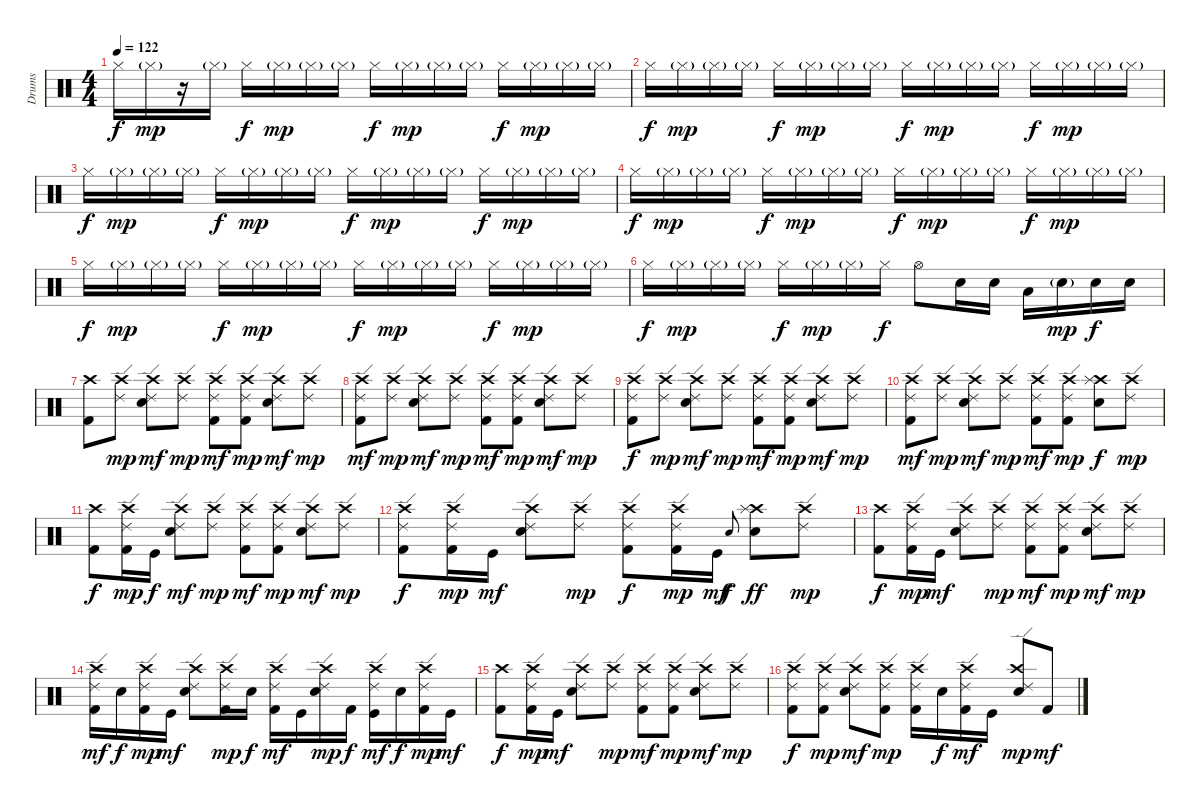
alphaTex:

\track ("Drums" "Drums") {instrument percussion}
\staff {score}
\articulation defaults
\ts (4 4)
\tempo 122
\clef neutral
\ks c "Hi-Hat (closed)".16{dy f} "Hi-Hat (closed)"{g}.16{dy mp}
r.16 "Hi-Hat (closed)"{g}.16 "Hi-Hat (closed)".16{dy f} "Hi-Hat (closed)"{g}.16{dy mp} "Hi-Hat (closed)"{g}.16 "Hi-Hat (closed)"{g}.16 "Hi-Hat (closed)".16{dy f} "Hi-Hat (closed)"{g}.16{dy mp} "Hi-Hat (closed)"{g}.16 "Hi-Hat (closed)"{g}.16 "Hi-Hat (closed)".16{dy f} "Hi-Hat (closed)"{g}.16{dy mp} "Hi-Hat (closed)"{g}.16 "Hi-Hat (closed)"{g}.16 |
"Hi-Hat (closed)".16{dy f} "Hi-Hat (closed)"{g}.16{dy mp} "Hi-Hat (closed)"{g}.16 "Hi-Hat (closed)"{g}.16 "Hi-Hat (closed)".16{dy f} "Hi-Hat (closed)"{g}.16{dy mp} "Hi-Hat (closed)"{g}.16 "Hi-Hat (closed)"{g}.16 "Hi-Hat (closed)".16{dy f} "Hi-Hat (closed)"{g}.16{dy mp} "Hi-Hat (closed)"{g}.16 "Hi-Hat (closed)"{g}.16 "Hi-Hat (closed)".16{dy f} "Hi-Hat (closed)"{g}.16{dy mp} "Hi-Hat (closed)"{g}.16 "Hi-Hat (closed)"{g}.16 |
"Hi-Hat (closed)".16{dy f} "Hi-Hat (closed)"{g}.16{dy mp} "Hi-Hat (closed)"{g}.16 "Hi-Hat (closed)"{g}.16 "Hi-Hat (closed)".16{dy f} "Hi-Hat (closed)"{g}.16{dy mp} "Hi-Hat (closed)"{g}.16 "Hi-Hat (closed)"{g}.16 "Hi-Hat (closed)".16{dy f} "Hi-Hat (closed)"{g}.16{dy mp} "Hi-Hat (closed)"{g}.16 "Hi-Hat (closed)"{g}.16 "Hi-Hat (closed)".16{dy f} "Hi-Hat (closed)"{g}.16{dy mp} "Hi-Hat (closed)"{g}.16 "Hi-Hat (closed)"{g}.16 |
"Hi-Hat (closed)".16{dy f} "Hi-Hat (closed)"{g}.16{dy mp} "Hi-Hat (closed)"{g}.16 "Hi-Hat (closed)"{g}.16 "Hi-Hat (closed)".16{dy f} "Hi-Hat (closed)"{g}.16{dy mp} "Hi-Hat (closed)"{g}.16 "Hi-Hat (closed)"{g}.16 "Hi-Hat (closed)".16{dy f} "Hi-Hat (closed)"{g}.16{dy mp} "Hi-Hat (closed)"{g}.16 "Hi-Hat (closed)"{g}.16 "Hi-Hat (closed)".16{dy f} "Hi-Hat (closed)"{g}.16{dy mp} "Hi-Hat (closed)"{g}.16 "Hi-Hat (closed)"{g}.16 |
"Hi-Hat (closed)".16{dy f} "Hi-Hat (closed)"{g}.16{dy mp} "Hi-Hat (closed)"{g}.16 "Hi-Hat (closed)"{g}.16 "Hi-Hat (closed)".16{dy f} "Hi-Hat (closed)"{g}.16{dy mp} "Hi-Hat (closed)"{g}.16 "Hi-Hat (closed)"{g}.16 "Hi-Hat (closed)".16{dy f} "Hi-Hat (closed)"{g}.16{dy mp} "Hi-Hat (closed)"{g}.16 "Hi-Hat (closed)"{g}.16 "Hi-Hat (closed)".16{dy f} "Hi-Hat (closed)"{g}.16{dy mp} "Hi-Hat (closed)"{g}.16 "Hi-Hat (closed)"{g}.16 |
"Hi-Hat (closed)".16{dy f} "Hi-Hat (closed)"{g}.16{dy mp} "Hi-Hat (closed)"{g}.16 "Hi-Hat (closed)"{g}.16 "Hi-Hat (closed)".16{dy f} "Hi-Hat (closed)"{g}.16{dy mp} "Hi-Hat (closed)"{g}.16 "Hi-Hat (closed)".16{dy f} "Hi-Hat (open)".8 "Electric Snare (hit)".16 "Electric Snare (hit)".16 "Low Tom (hit)".16 "Electric Snare (hit)"{g}.16{dy mp} "Electric Snare (hit)".16{dy f} "Electric Snare (hit)".16 |
("Crash high (hit)" "Kick (hit) 2").8 ("Crash high (hit)" "Ride (edge) 2").8{dy mp} ("Crash high (hit)" "Ride (edge) 2" "Electric Snare (hit)").8{dy mf} ("Crash high (hit)" "Ride (edge) 2").8{dy mp} ("Crash high (hit)" "Ride (edge) 2" "Kick (hit) 2").8{dy mf} ("Crash high (hit)" "Ride (edge) 2" "Kick (hit) 2").8{dy mp} ("Crash high (hit)" "Ride (edge) 2" "Electric Snare (hit)").8{dy mf} ("Crash high (hit)" "Ride (edge) 2").8{dy mp} |
("Crash high (hit)" "Ride (edge) 2" "Kick (hit) 2").8{dy mf} ("Crash high (hit)" "Ride (edge) 2").8{dy mp} ("Crash high (hit)" "Ride (edge) 2" "Electric Snare (hit)").8{dy mf} ("Crash high (hit)" "Ride (edge) 2").8{dy mp} ("Crash high (hit)" "Ride (edge) 2" "Kick (hit) 2").8{dy mf} ("Crash high (hit)" "Ride (edge) 2" "Kick (hit) 2").8{dy mp} ("Crash high (hit)" "Ride (edge) 2" "Electric Snare (hit)").8{dy mf} ("Crash high (hit)" "Ride (edge) 2").8{dy mp} |
("Crash high (hit)" "Ride (edge) 2" "Kick (hit) 2").8{dy f} ("Crash high (hit)" "Ride (edge) 2").8{dy mp} ("Crash high (hit)" "Ride (edge) 2" "Electric Snare (hit)").8{dy mf} ("Crash high (hit)" "Ride (edge) 2").8{dy mp} ("Crash high (hit)" "Ride (edge) 2" "Kick (hit) 2").8{dy mf} ("Crash high (hit)" "Ride (edge) 2" "Kick (hit) 2").8{dy mp} ("Crash high (hit)" "Ride (edge) 2" "Electric Snare (hit)").8{dy mf} ("Crash high (hit)" "Ride (edge) 2").8{dy mp} |
("Crash high (hit)" "Ride (edge) 2" "Kick (hit) 2").8{dy mf} ("Crash high (hit)" "Ride (edge) 2").8{dy mp} ("Crash high (hit)" "Ride (edge) 2" "Electric Snare (hit)").8{dy mf} ("Crash high (hit)" "Ride (edge) 2").8{dy mp} ("Crash high (hit)" "Ride (edge) 2" "Kick (hit) 2").8{dy mf} ("Crash high (hit)" "Ride (edge) 2" "Kick (hit) 2").8{dy mp} ("Crash high (hit)" "Splash (hit)" "Electric Snare (hit)").8{dy f} ("Crash high (hit)" "Ride (edge) 2").8{dy mp} |
("Crash high (hit)" "Kick (hit) 2").8{dy f} ("Crash high (hit)" "Ride (edge) 2" "Kick (hit) 2").16{dy mp} "Kick (hit)".16{dy f} ("Crash high (hit)" "Ride (edge) 2" "Electric Snare (hit)").8{dy mf} ("Crash high (hit)" "Ride (edge) 2").8{dy mp} ("Crash high (hit)" "Ride (edge) 2" "Kick (hit) 2").8{dy mf} ("Crash high (hit)" "Ride (edge) 2" "Kick (hit) 2").8{dy mp} ("Crash high (hit)" "Ride (edge) 2" "Electric Snare (hit)").8{dy mf} ("Crash high (hit)" "Ride (edge) 2").8{dy mp} |
("Crash high (hit)" "Ride (edge) 2" "Kick (hit) 2").8{dy f} ("Crash high (hit)" "Ride (edge) 2" "Kick (hit) 2").16{dy mp} "Kick (hit)".16{dy mf} ("Crash high (hit)" "Ride (edge) 2" "Electric Snare (hit)").8 ("Crash high (hit)" "Ride (edge) 2").8{dy mp} ("Crash high (hit)" "Ride (edge) 2" "Kick (hit) 2").8{dy f} ("Crash high (hit)" "Ride (edge) 2" "Kick (hit) 2").16{dy mp} "Kick (hit)".16{dy mf} "Electric Snare (hit)".8{gr onbeat dy f} ("Crash high (hit)" "Splash (hit)" "Electric Snare (hit)").8{dy ff} ("Crash high (hit)" "Ride (edge) 2").8{dy mp} |
("Crash high (hit)" "Kick (hit) 2").8{dy f} ("Crash high (hit)" "Ride (edge) 2" "Kick (hit) 2").16{dy mp} "Kick (hit)".16{dy mf} ("Crash high (hit)" "Ride (edge) 2" "Electric Snare (hit)").8 ("Crash high (hit)" "Ride (edge) 2").8{dy mp} ("Crash high (hit)" "Ride (edge) 2" "Kick (hit) 2").8{dy mf} ("Crash high (hit)" "Ride (edge) 2" "Kick (hit) 2").8{dy mp} ("Crash high (hit)" "Ride (edge) 2" "Electric Snare (hit)").8{dy mf} ("Crash high (hit)" "Ride (edge) 2").8{dy mp} |
("Crash high (hit)" "Ride (edge) 2" "Kick (hit) 2").16{dy mf} "Electric Snare (hit)".16{dy f} ("Crash high (hit)" "Ride (edge) 2" "Kick (hit) 2").16{dy mp} "Kick (hit)".16{dy mf} ("Crash high (hit)" "Ride (edge) 2" "Electric Snare (hit)").8 ("Crash high (hit)" "Ride (edge) 2" "Kick (hit) 2").16{dy mp} "Electric Snare (hit)".16{dy f} ("Crash high (hit)" "Ride (edge) 2" "Kick (hit) 2").16{dy mf} "Kick (hit)".16 ("Crash high (hit)" "Ride (edge) 2" "Electric Snare (hit)").16{dy mp} "Kick (hit) 2".16{dy f} ("Crash high (hit)" "Ride (edge) 2" "Kick (hit)").16{dy mf} "Electric Snare (hit)".16{dy f} ("Crash high (hit)" "Ride (edge) 2" "Kick (hit) 2").16{dy mp} "Kick (hit)".16{dy mf} |
("Crash high (hit)" "Kick (hit) 2").8{dy f} ("Crash high (hit)" "Ride (edge) 2" "Kick (hit) 2").16{dy mp} "Kick (hit)".16{dy mf} ("Crash high (hit)" "Ride (edge) 2" "Electric Snare (hit)").8 ("Crash high (hit)" "Ride (edge) 2").8{dy mp} ("Crash high (hit)" "Ride (edge) 2" "Kick (hit) 2").8{dy mf} ("Crash high (hit)" "Ride (edge) 2" "Kick (hit) 2").8{dy mp} ("Crash high (hit)" "Ride (edge) 2" "Electric Snare (hit)").8{dy mf} ("Crash high (hit)" "Ride (edge) 2").8{dy mp} |
("Crash high (hit)" "Ride (edge) 2" "Kick (hit) 2").8{dy f} ("Crash high (hit)" "Ride (edge) 2" "Kick (hit) 2").8{dy mp} ("Crash high (hit)" "Ride (edge) 2" "Electric Snare (hit)").8{dy mf} ("Crash high (hit)" "Ride (edge) 2" "Kick (hit) 2").8{dy mp} ("Crash high (hit)" "Ride (edge) 2" "Kick (hit) 2").16 "Electric Snare (hit)".16{dy f} ("Crash high (hit)" "Ride (edge) 2" "Kick (hit) 2").16{dy mf} "Kick (hit)".16 ("Crash high (hit)" "Ride (edge) 2" "Electric Snare (hit)").8{dy mp} "Kick (hit) 2".8{dy mf}
